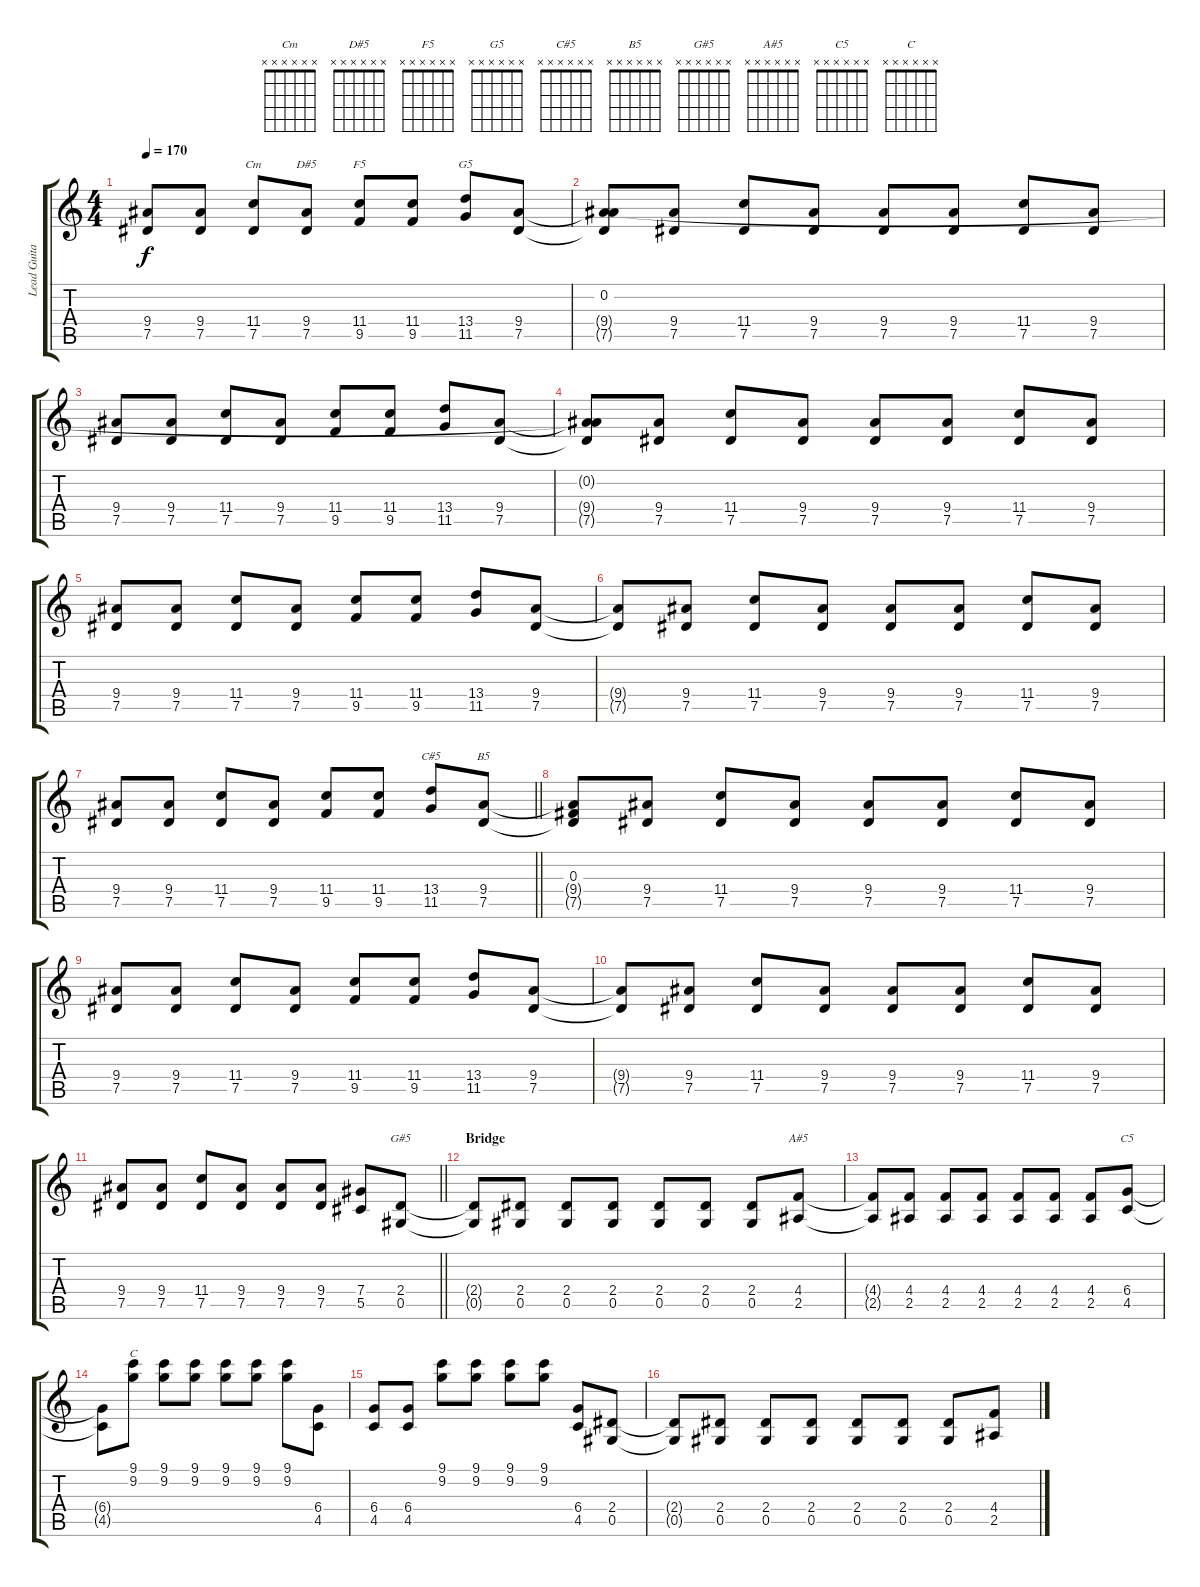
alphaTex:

\track ("Lead Guitar: Slash" "Lead Guita") {solo instrument distortionguitar}
\staff {score tabs}
\tuning (Eb4 Bb3 Gb3 Db3 Ab2 Eb2) {hide}
\chord ("Cm" x x x x x x)
\chord ("D#5" x x x x x x)
\chord ("F5" x x x x x x)
\chord ("G5" x x x x x x)
\chord ("C#5" x x x x x x)
\chord ("B5" x x x x x x)
\chord ("G#5" x x x x x x)
\chord ("A#5" x x x x x x)
\chord ("C5" x x x x x x)
\chord ("C" x x x x x x)
\ts (4 4)
\tempo 170
\clef g2
\ks c
(9.4 7.5).8{dy f} (9.4 7.5).8 (11.4 7.5).8{ch "Cm"} (9.4 7.5).8{ch "D#5"} (11.4 9.5).8{ch "F5"} (11.4 9.5).8 (13.4 11.5).8{ch "G5"} (9.4 7.5).8 |
(0.2{t} 9.4{t} 7.5{t}).8 (9.4 7.5).8 (11.4 7.5).8 (9.4 7.5).8 (9.4 7.5).8 (9.4 7.5).8 (11.4 7.5).8 (9.4 7.5).8 |
(9.4 7.5).8 (9.4 7.5).8 (11.4 7.5).8 (9.4 7.5).8 (11.4 9.5).8 (11.4 9.5).8 (13.4 11.5).8 (9.4 7.5).8 |
(0.2{t} 9.4{t} 7.5{t}).8 (9.4 7.5).8 (11.4 7.5).8 (9.4 7.5).8 (9.4 7.5).8 (9.4 7.5).8 (11.4 7.5).8 (9.4 7.5).8 |
(9.4 7.5).8 (9.4 7.5).8 (11.4 7.5).8 (9.4 7.5).8 (11.4 9.5).8 (11.4 9.5).8 (13.4 11.5).8 (9.4 7.5).8 |
(9.4{t} 7.5{t}).8 (9.4 7.5).8 (11.4 7.5).8 (9.4 7.5).8 (9.4 7.5).8 (9.4 7.5).8 (11.4 7.5).8 (9.4 7.5).8 |
\barLineRight lightlight
(9.4 7.5).8 (9.4 7.5).8 (11.4 7.5).8 (9.4 7.5).8 (11.4 9.5).8 (11.4 9.5).8 (13.4 11.5).8{ch "C#5"} (9.4 7.5).8{ch "B5"} |
(0.3 9.4{t} 7.5{t}).8 (9.4 7.5).8 (11.4 7.5).8 (9.4 7.5).8 (9.4 7.5).8 (9.4 7.5).8 (11.4 7.5).8 (9.4 7.5).8 |
(9.4 7.5).8 (9.4 7.5).8 (11.4 7.5).8 (9.4 7.5).8 (11.4 9.5).8 (11.4 9.5).8 (13.4 11.5).8 (9.4 7.5).8 |
(9.4{t} 7.5{t}).8 (9.4 7.5).8 (11.4 7.5).8 (9.4 7.5).8 (9.4 7.5).8 (9.4 7.5).8 (11.4 7.5).8 (9.4 7.5).8 |
\barLineRight lightlight
(9.4 7.5).8 (9.4 7.5).8 (11.4 7.5).8 (9.4 7.5).8 (9.4 7.5).8 (9.4 7.5).8 (7.4 5.5).8 (2.4 0.5).8{ch "G#5"} |
\section ("" "Bridge")
(2.4{t} 0.5{t}).8 (2.4 0.5).8 (2.4 0.5).8 (2.4 0.5).8 (2.4 0.5).8 (2.4 0.5).8 (2.4 0.5).8 (4.4 2.5).8{ch "A#5"} |
(4.4{t} 2.5{t}).8 (4.4 2.5).8 (4.4 2.5).8 (4.4 2.5).8 (4.4 2.5).8 (4.4 2.5).8 (4.4 2.5).8 (6.4 4.5).8{ch "C5"} |
(6.4{t} 4.5{t}).8 (9.1 9.2).8{ch "C"} (9.1 9.2).8 (9.1 9.2).8 (9.1 9.2).8 (9.1 9.2).8 (9.1 9.2).8 (6.4 4.5).8 |
(6.4 4.5).8 (6.4 4.5).8 (9.1 9.2).8 (9.1 9.2).8 (9.1 9.2).8 (9.1 9.2).8 (6.4 4.5).8 (2.4 0.5).8 |
(2.4{t} 0.5{t}).8 (2.4 0.5).8 (2.4 0.5).8 (2.4 0.5).8 (2.4 0.5).8 (2.4 0.5).8 (2.4 0.5).8 (4.4 2.5).8
